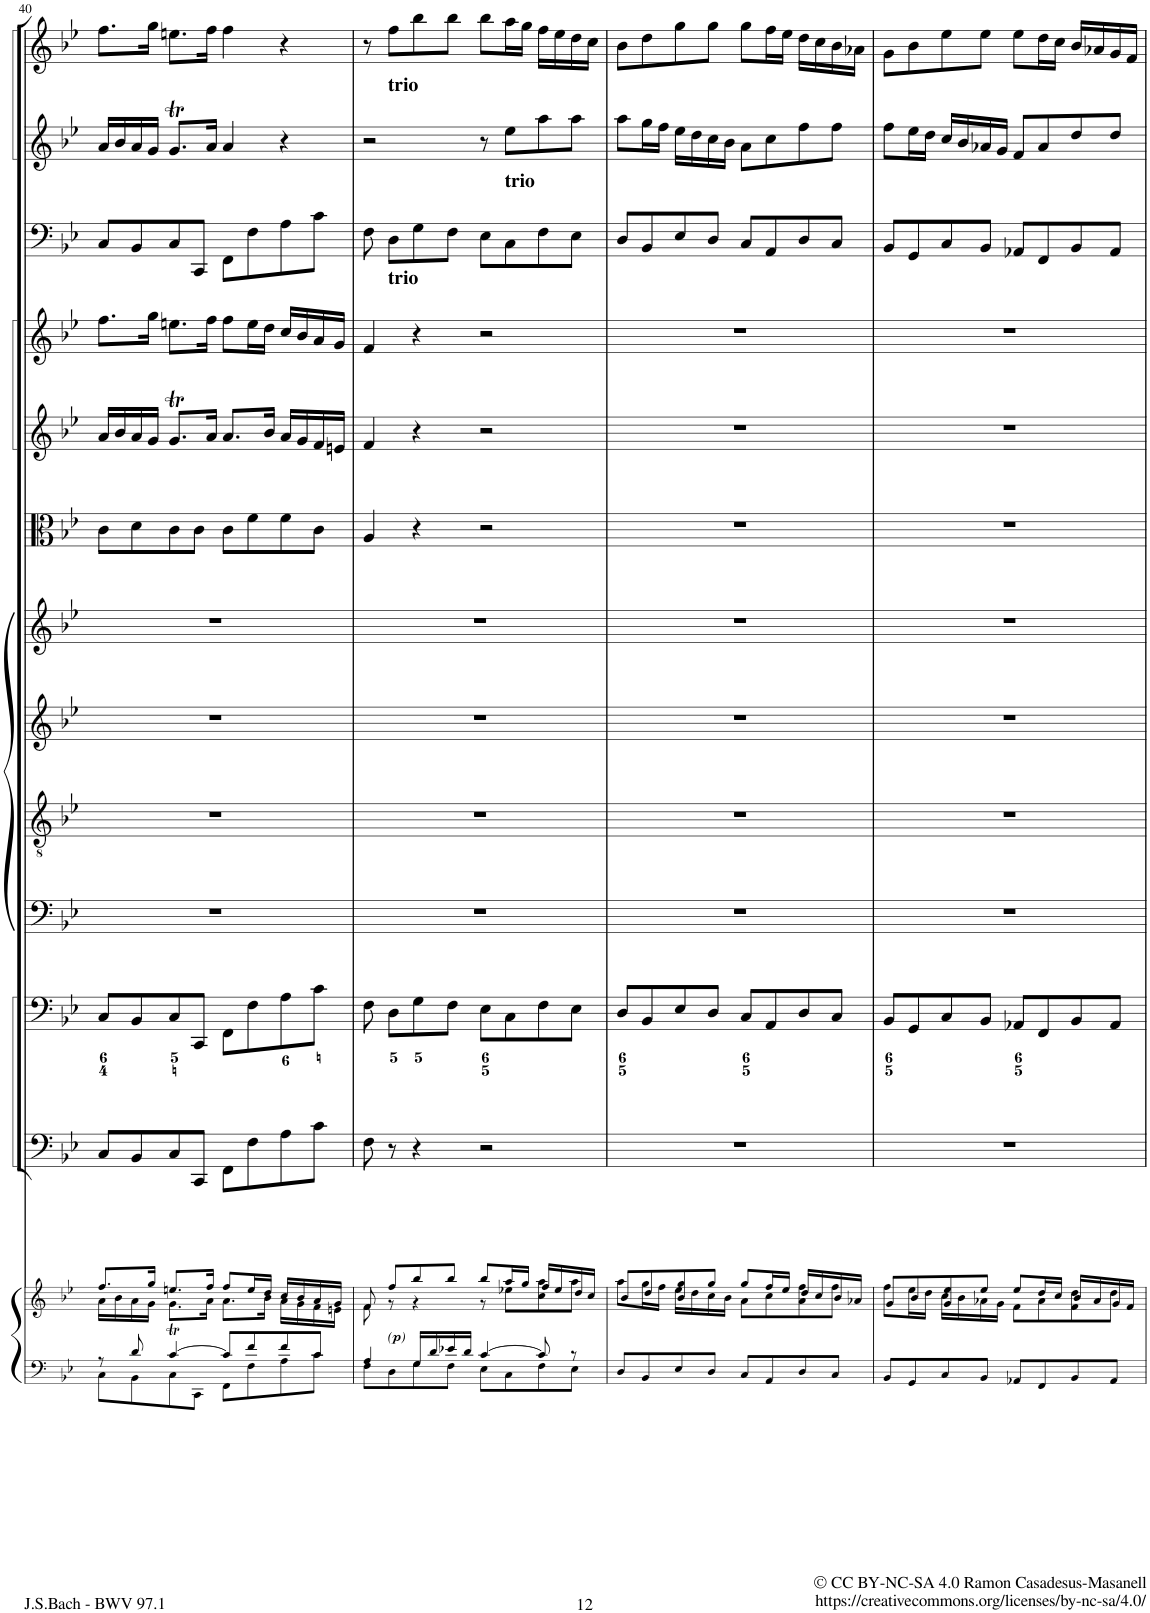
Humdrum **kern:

**kern	**kern	**kern	**kern	**kern	**kern	**kern	**kern	**kern	**kern	**kern	**kern	**kern	**kern
*part13	*part13	*part12	*part11	*part10	*part9	*part8	*part7	*part6	*part5	*part4	*part3	*part2	*part1
*staff14	*staff13	*staff12	*staff11	*staff10	*staff9	*staff8	*staff7	*staff6	*staff5	*staff4	*staff3	*staff2	*staff1
*I"Piano reduction	*	*I"Violoncello  e Violone	*I"Organo	*I"Basso	*I"Tenore	*I"Alto	*I"Soprano	*I"Viola	*I"Violino II	*I"Violino I	*I"Fagotti	*I"Oboe II	*I"Oboe I
*I'Pno	*	*	*	*	*	*	*	*	*	*	*	*I'Ob	*I'Ob
!!LO:PB:g=z
*clefF4	*clefG2	*clefF4	*clefF4	*clefF4	*clefGv2	*clefG2	*clefG2	*clefC3	*clefG2	*clefG2	*clefF4	*clefG2	*clefG2
*k[b-e-]	*k[b-e-]	*k[b-e-]	*k[b-e-]	*k[b-e-]	*k[b-e-]	*k[b-e-]	*k[b-e-]	*k[b-e-]	*k[b-e-]	*k[b-e-]	*k[b-e-]	*k[b-e-]	*k[b-e-]
*M4/4	*M4/4	*M4/4	*M4/4	*M4/4	*M4/4	*M4/4	*M4/4	*M4/4	*M4/4	*M4/4	*M4/4	*M4/4	*M4/4
*met(c)	*met(c)	*met(c)	*met(c)	*met(c)	*met(c)	*met(c)	*met(c)	*met(c)	*met(c)	*met(c)	*met(c)	*met(c)	*met(c)
=40	=40	=40	=40	=40	=40	=40	=40	=40	=40	=40	=40	=40	=40
*^	*^	*	*	*	*	*	*	*	*	*	*	*	*
8r	8C\L	8.ff/L	16a\LL	8C/L	8C/L	1r	1r	1r	1r	8c\L	16a/LL	8.ff\L	8C/L	16a/LL	8.ff\L
.	.	.	16b-\	.	.	.	.	.	.	.	16b-/	.	.	16b-/	.
8d/	8BB-\	.	16a\	8BB-/	8BB-/	.	.	.	.	8d\	16a/	.	8BB-/	16a/	.
.	.	16gg/Jk	16g\JJ	.	.	.	.	.	.	.	16g/JJ	16gg\Jk	.	16g/JJ	16gg\Jk
[4c/	8C\	8.een/L	8.gT\L	8C/	8C/	.	.	.	.	8c\	8.gT/L	8.een\L	8C/	8.gT/L	8.een\L
.	8CC\J	.	.	8CC/J	8CC/J	.	.	.	.	8c\J	.	.	8CC/J	.	.
.	.	16ff/Jk	16a\Jk	.	.	.	.	.	.	.	16a/Jk	16ff\Jk	.	16a/Jk	16ff\Jk
8c/L]	8FF\L	8ff/L	8.a\L	8FF\L	8FF\L	.	.	.	.	8c\L	8.a/L	8ff\L	8FF\L	4a/	4ff\
8f/	8F\	16ee/L	.	8F\	8F\	.	.	.	.	8f\	.	16ee\L	8F\	.	.
.	.	16dd/JJ	16b-\Jk	.	.	.	.	.	.	.	16b-/Jk	16dd\JJ	.	.	.
8f/	8A\	16cc/LL	16a\LL	8A\	8A\	.	.	.	.	8f\	16a/LL	16cc/LL	8A\	4r	4r
.	.	16b-/	16g\	.	.	.	.	.	.	.	16g/	16b-/	.	.	.
8c/J	8c\J	16a/	16f\	8c\J	8c\J	.	.	.	.	8c\J	16f/	16a/	8c\J	.	.
.	.	16g/JJ	16en\JJ	.	.	.	.	.	.	.	16en/JJ	16g/JJ	.	.	.
=41	=41	=41	=41	=41	=41	=41	=41	=41	=41	=41	=41	=41	=41	=41	=41
4A/	8F\L	8f/	8f\	8F\	8F\	1r	1r	1r	1r	4A/	4f/	4f/	8F\	2r	8r
!	!	!	!	!	!	!	!	!	!	!	!	!	!	!	!LO:TX:b:B:t=trio
!	!	!	!	!	!	!	!	!	!	!	!	!	!LO:TX:b:B:t=trio	!	!
!	!	!LO:TX:b:i:t=(	!	!	!	!	!	!	!	!	!	!	!	!	!
!	!	!LO:TX:b:i:t=)	!	!	!	!	!	!	!	!	!	!	!	!	!
.	8D\	8ff/L	8r	8r	8D\L	.	.	.	.	.	.	.	8D\L	.	8ff\L
16G/LL	8G\	8bb-/	4r	4r	8G\	.	.	.	.	4r	4r	4r	8G\	.	8bb-\
16d/	.	.	.	.	.	.	.	.	.	.	.	.	.	.	.
16e-X/	8F\J	8bb-/J	.	.	8F\J	.	.	.	.	.	.	.	8F\J	.	8bb-\J
16d/JJ	.	.	.	.	.	.	.	.	.	.	.	.	.	.	.
[4c/	8E-\L	8bb-/L	8r	2r	8E-\L	.	.	.	.	2r	2r	2r	8E-\L	8r	8bb-\L
!	!	!	!	!	!	!	!	!	!	!	!	!	!	!LO:TX:b:B:t=trio	!
.	8C\	16aa/L	8ee-X\L	.	8C\	.	.	.	.	.	.	.	8C\	8ee-\L	16aa\L
.	.	16gg/JJ	.	.	.	.	.	.	.	.	.	.	.	.	16gg\JJ
8c/]	8F\	16ff/LL	8cc\ 8aa\	.	8F\	.	.	.	.	.	.	.	8F\	8aa\	16ff\LL
.	.	16ee-/	.	.	.	.	.	.	.	.	.	.	.	.	16ee-\
8r	8E-\J	16dd/	8aa\J	.	8E-\J	.	.	.	.	.	.	.	8E-\J	8aa\J	16dd\
.	.	16cc/JJ	.	.	.	.	.	.	.	.	.	.	.	.	16cc\JJ
*v	*v	*	*	*	*	*	*	*	*	*	*	*	*	*	*
=42	=42	=42	=42	=42	=42	=42	=42	=42	=42	=42	=42	=42	=42	=42
8D/L	8b-/L	8aa\L	1r	8D/L	1r	1r	1r	1r	1r	1r	1r	8D/L	8aa\L	8b-\L
8BB-/	8dd/	16gg\L	.	8BB-/	.	.	.	.	.	.	.	8BB-/	16gg\L	8dd\
.	.	16ff\JJ	.	.	.	.	.	.	.	.	.	.	16ff\JJ	.
8E-/	8b-/ 8gg/	16ee-\LL	.	8E-/	.	.	.	.	.	.	.	8E-/	16ee-\LL	8gg\
.	.	16dd\	.	.	.	.	.	.	.	.	.	.	16dd\	.
8D/J	8gg/J	16cc\	.	8D/J	.	.	.	.	.	.	.	8D/J	16cc\	8gg\J
.	.	16b-\JJ	.	.	.	.	.	.	.	.	.	.	16b-\JJ	.
8C/L	8gg/L	8a\L	.	8C/L	.	.	.	.	.	.	.	8C/L	8a\L	8gg\L
8AA/	16ff/L	8cc\	.	8AA/	.	.	.	.	.	.	.	8AA/	8cc\	16ff\L
.	16ee-/JJ	.	.	.	.	.	.	.	.	.	.	.	.	16ee-\JJ
8D/	16dd/LL	8a\ 8ff\	.	8D/	.	.	.	.	.	.	.	8D/	8ff\	16dd\LL
.	16cc/	.	.	.	.	.	.	.	.	.	.	.	.	16cc\
8C/J	16b-/	8ff\J	.	8C/J	.	.	.	.	.	.	.	8C/J	8ff\J	16b-\
.	16a-X/JJ	.	.	.	.	.	.	.	.	.	.	.	.	16a-X\JJ
=43	=43	=43	=43	=43	=43	=43	=43	=43	=43	=43	=43	=43	=43	=43
8BB-/L	8g/L	8ff\L	1r	8BB-/L	1r	1r	1r	1r	1r	1r	1r	8BB-/L	8ff\L	8g\L
8GG/	8b-/	16ee-\L	.	8GG/	.	.	.	.	.	.	.	8GG/	16ee-\L	8b-\
.	.	16dd\JJ	.	.	.	.	.	.	.	.	.	.	16dd\JJ	.
8C/	8g/ 8ee-/	16cc\LL	.	8C/	.	.	.	.	.	.	.	8C/	16cc/LL	8ee-\
.	.	16b-\	.	.	.	.	.	.	.	.	.	.	16b-/	.
8BB-/J	8ee-/J	16a-X\	.	8BB-/J	.	.	.	.	.	.	.	8BB-/J	16a-X/	8ee-\J
.	.	16g\JJ	.	.	.	.	.	.	.	.	.	.	16g/JJ	.
8AA-X/L	8ee-/L	8f\L	.	8AA-X/L	.	.	.	.	.	.	.	8AA-X/L	8f/L	8ee-\L
8FF/	16dd/L	8a-\	.	8FF/	.	.	.	.	.	.	.	8FF/	8a-/	16dd\L
.	16cc/JJ	.	.	.	.	.	.	.	.	.	.	.	.	16cc\JJ
8BB-/	16b-/LL	8f\ 8dd\	.	8BB-/	.	.	.	.	.	.	.	8BB-/	8dd/	16b-/LL
.	16a-/	.	.	.	.	.	.	.	.	.	.	.	.	16a-X/
8AA-/J	16g/	8dd\J	.	8AA-/J	.	.	.	.	.	.	.	8AA-/J	8dd/J	16g/
.	16f/JJ	.	.	.	.	.	.	.	.	.	.	.	.	16f/JJ
*	*v	*v	*	*	*	*	*	*	*	*	*	*	*	*
=	=	=	=	=	=	=	=	=	=	=	=	=	=
*-	*-	*-	*-	*-	*-	*-	*-	*-	*-	*-	*-	*-	*-
